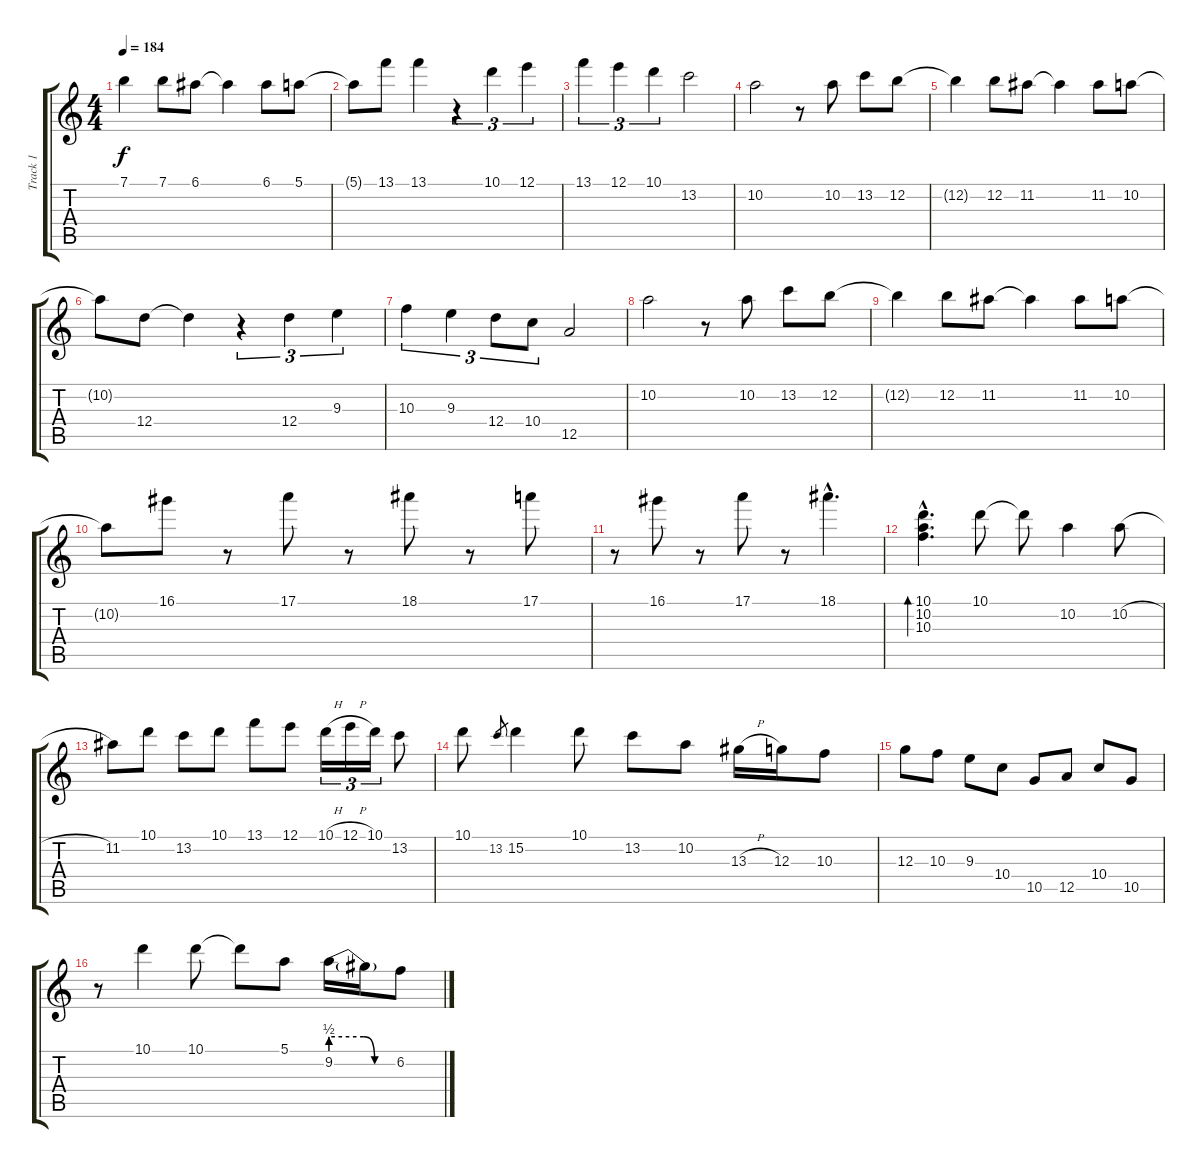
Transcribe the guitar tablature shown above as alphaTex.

\track ("Track 1" "Track 1") {instrument acousticguitarsteel}
\staff {score tabs}
\tuning (E4 B3 G3 D3 A2 E2) {hide}
\ts (4 4)
\tempo 184
\clef g2
\ks c
7.1{t}.4{dy f} 7.1.8 6.1.8 6.1{t}.4 6.1.8 5.1.8 |
5.1{t}.8 13.1.8 13.1.4 r.4{tu (3 2)} 10.1.4{tu (3 2)} 12.1.4{tu (3 2)} |
13.1.4{tu (3 2)} 12.1.4{tu (3 2)} 10.1.4{tu (3 2)} 13.2.2 |
10.2.2 r.8 10.2.8 13.2.8 12.2.8 |
12.2{t}.4 12.2.8 11.2.8 11.2{t}.4 11.2.8 10.2.8 |
10.2{t}.8 12.4.8 12.4{t}.4 r.4{tu (3 2)} 12.4.4{tu (3 2)} 9.3.4{tu (3 2)} |
10.3.4{tu (3 2)} 9.3.4{tu (3 2)} 12.4.8{tu (3 2)} 10.4.8{tu (3 2)} 12.5.2 |
10.2.2 r.8 10.2.8 13.2.8 12.2.8 |
12.2{t}.4 12.2.8 11.2.8 11.2{t}.4 11.2.8 10.2.8 |
10.2{t}.8 16.1.8 r.8 17.1.8 r.8 18.1.8 r.8 17.1.8 |
r.8 16.1.8 r.8 17.1.8 r.8 18.1{hac}.4{d} |
(10.1{hac} 10.2{hac} 10.3{hac}).4{d bd 480} 10.1.8 10.1{t}.8 10.2.4 10.2{h}.8 |
11.2.8 10.1.8 13.2.8 10.1.8 13.1.8 12.1.8 10.1{h}.16{tu (3 2)} 12.1{h}.16{tu (3 2)} 10.1.16{tu (3 2)} 13.2.8 |
10.1.8 13.2.8{gr} 15.2.4 10.1.8 13.2.8 10.2.8 13.3{h}.16 12.3.16 10.3.8 |
12.3.8 10.3.8 9.3.8 10.4.8 10.5.8 12.5.8 10.4.8 10.5.8 |
r.8 10.1.4 10.1.8 10.1{t}.8 5.1.8 9.2{be (custom 0 2 30 2 40 0 60 0)}.16 9.2{t}.16 6.2.8
